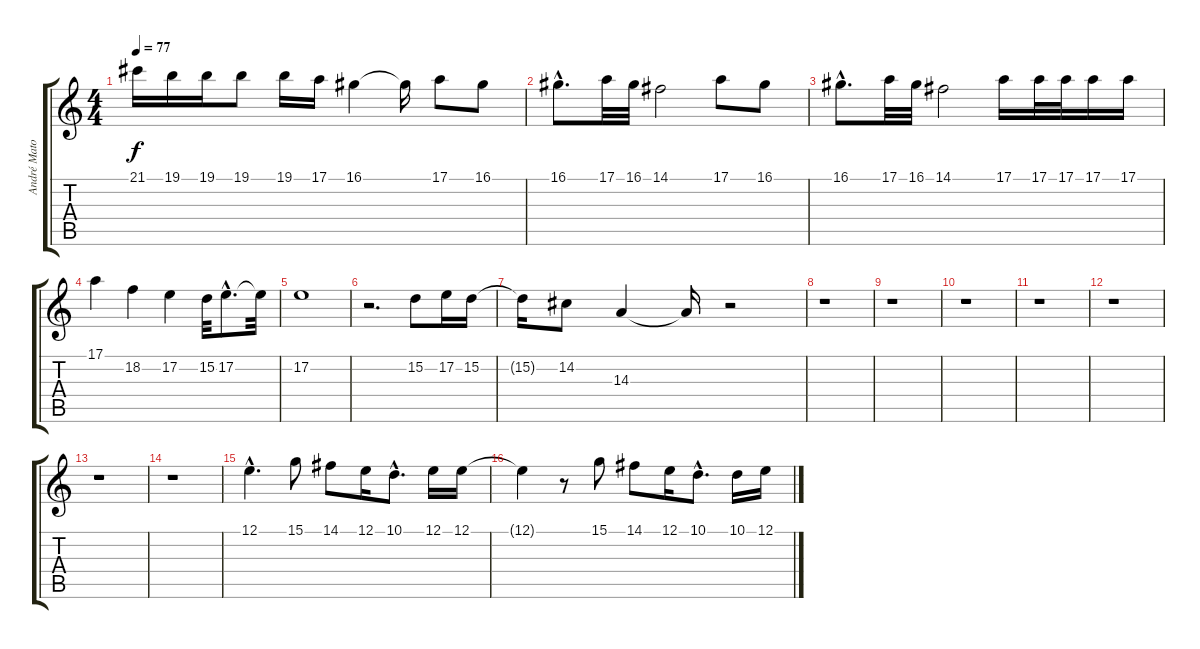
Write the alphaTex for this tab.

\track ("André Matos " "André Mato") {instrument lead6voice}
\staff {score tabs}
\tuning (E4 B3 G3 D3 A2 E2) {hide}
\ts (4 4)
\tempo 77
\clef g2
\ks c
21.1.16{dy f} 19.1.16 19.1.16 19.1.8 19.1.16 17.1.16 16.1.4 16.1{t}.16 17.1.8 16.1.8 |
16.1{hac}.8{d} 17.1.32 16.1.32 14.1.2 17.1.8 16.1.8 |
16.1{hac}.8{d} 17.1.32 16.1.32 14.1.2 17.1.16 17.1.32 17.1.32 17.1.16 17.1.16 |
17.1.4 18.2.4 17.2.4 15.2.32 17.2{hac}.8{d} 17.2{t}.32 |
17.2.1 |
r.2{d} 15.2.8 17.2.16 15.2.16 |
15.2{t}.16 14.2.8 14.3.4 14.3{t}.16 r.2 |
r.1 |
r.1 |
r.1 |
r.1 |
r.1 |
r.1 |
r.1 |
12.1{hac}.4{d} 15.1.8 14.1.8 12.1.16 10.1{hac}.8{d} 12.1.16 12.1.16 |
12.1{t}.4 r.8 15.1.8 14.1.8 12.1.16 10.1{hac}.8{d} 10.1.16 12.1.16
